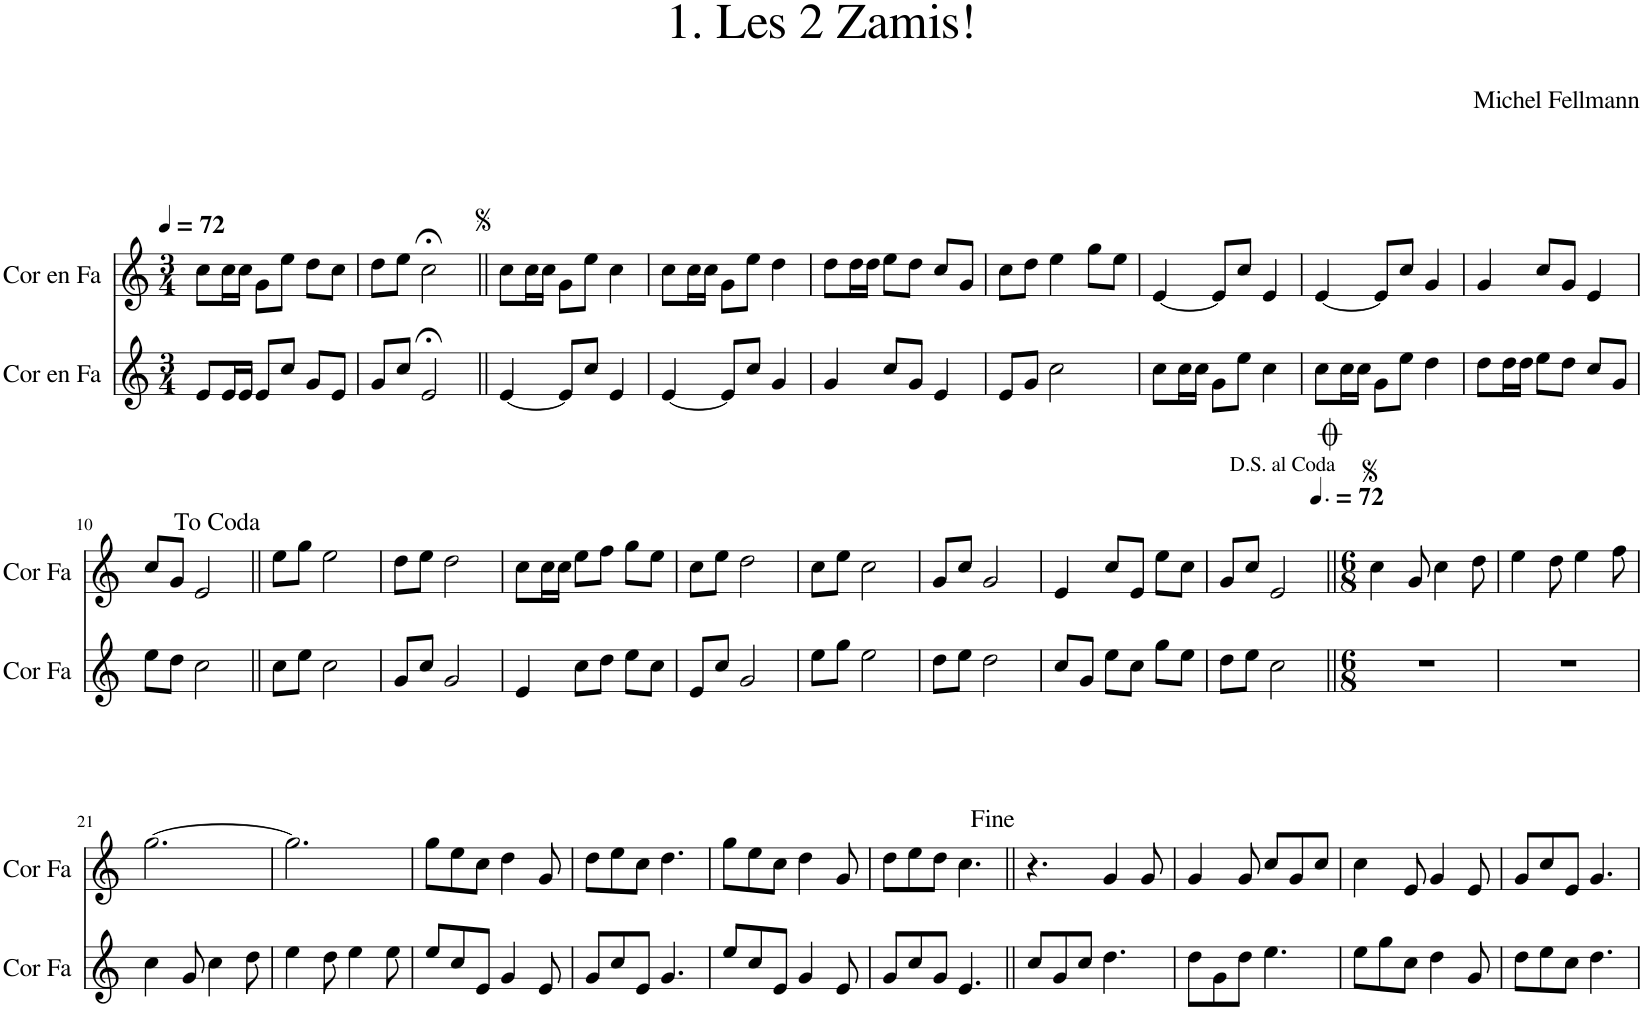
**kern	**kern
*part2	*part1
*staff2	*staff1
*I"Cor en Fa	*I"Cor en Fa
*I'Cor Fa	*I'Cor Fa
*clefG2	*clefG2
*Trd4c7	*Trd4c7
*k[]	*k[]
*M3/4	*M3/4
*MM72	*MM72
=1	=1
8e/L	8cc\L
16e/L	16cc\L
16e/JJ	16cc\JJ
8e/L	8g\L
8cc/J	8ee\J
8g/L	8dd\L
8e/J	8cc\J
=2	=2
8g/L	8dd\L
8cc/J	8ee\J
2e;</	2cc;<\
=3||	=3||
[4e/	8cc\L
.	16cc\L
.	16cc\JJ
8e/L]	8g\L
8cc/J	8ee\J
4e/	4cc\
=4	=4
[4e/	8cc\L
.	16cc\L
.	16cc\JJ
8e/L]	8g\L
8cc/J	8ee\J
4g/	4dd\
=5	=5
4g/	8dd\L
.	16dd\L
.	16dd\JJ
8cc/L	8ee\L
8g/J	8dd\J
4e/	8cc/L
.	8g/J
=6	=6
8e/L	8cc\L
8g/J	8dd\J
2cc\	4ee\
.	8gg\L
.	8ee\J
=7	=7
8cc\L	[4e/
16cc\L	.
16cc\JJ	.
8g\L	8e/L]
8ee\J	8cc/J
4cc\	4e/
=8	=8
8cc\L	[4e/
16cc\L	.
16cc\JJ	.
8g\L	8e/L]
8ee\J	8cc/J
4dd\	4g/
=9	=9
8dd\L	4g/
16dd\L	.
16dd\JJ	.
8ee\L	8cc/L
8dd\J	8g/J
8cc/L	4e/
8g/J	.
!!LO:LB:g=z
=10	=10
8ee\L	8cc/L
8dd\J	8g/J
2cc\	2e/
=11||	=11||
8cc\L	8ee\L
8ee\J	8gg\J
2cc\	2ee\
=12	=12
8g/L	8dd\L
8cc/J	8ee\J
2g/	2dd\
=13	=13
4e/	8cc\L
.	16cc\L
.	16cc\JJ
8cc\L	8ee\L
8dd\J	8ff\J
8ee\L	8gg\L
8cc\J	8ee\J
=14	=14
8e/L	8cc\L
8cc/J	8ee\J
2g/	2dd\
=15	=15
8ee\L	8cc\L
8gg\J	8ee\J
2ee\	2cc\
=16	=16
8dd\L	8g/L
8ee\J	8cc/J
2dd\	2g/
=17	=17
8cc/L	4e/
8g/J	.
8ee\L	8cc/L
8cc\J	8e/J
8gg\L	8ee\L
8ee\J	8cc\J
=18	=18
8dd\L	8g/L
8ee\J	8cc/J
2cc\	2e/
=19||	=19||
*M6/8	*M6/8
*	*MM108
2.r	4cc\
.	8g/
.	4cc\
.	8dd\
=20	=20
2.r	4ee\
.	8dd\
.	4ee\
.	8ff\
!!LO:LB:g=z
=21	=21
4cc\	[2.gg\
8g/	.
4cc\	.
8dd\	.
=22	=22
4ee\	2.gg\]
8dd\	.
4ee\	.
8ee\	.
=23	=23
8ee/L	8gg\L
8cc/	8ee\
8e/J	8cc\J
4g/	4dd\
8e/	8g/
=24	=24
8g/L	8dd\L
8cc/	8ee\
8e/J	8cc\J
4.g/	4.dd\
=25	=25
8ee/L	8gg\L
8cc/	8ee\
8e/J	8cc\J
4g/	4dd\
8e/	8g/
=26	=26
8g/L	8dd\L
8cc/	8ee\
8g/J	8dd\J
4.e/	4.cc\
=27||	=27||
8cc/L	4.r
8g/	.
8cc/J	.
4.dd\	4g/
.	8g/
=28	=28
8dd\L	4g/
8g\	.
8dd\J	8g/
4.ee\	8cc/L
.	8g/
.	8cc/J
=29	=29
8ee\L	4cc\
8gg\	.
8cc\J	8e/
4dd\	4g/
8g/	8e/
=30	=30
8dd\L	8g/L
8ee\	8cc/
8cc\J	8e/J
4.dd\	4.g/
=	=
*-	*-
